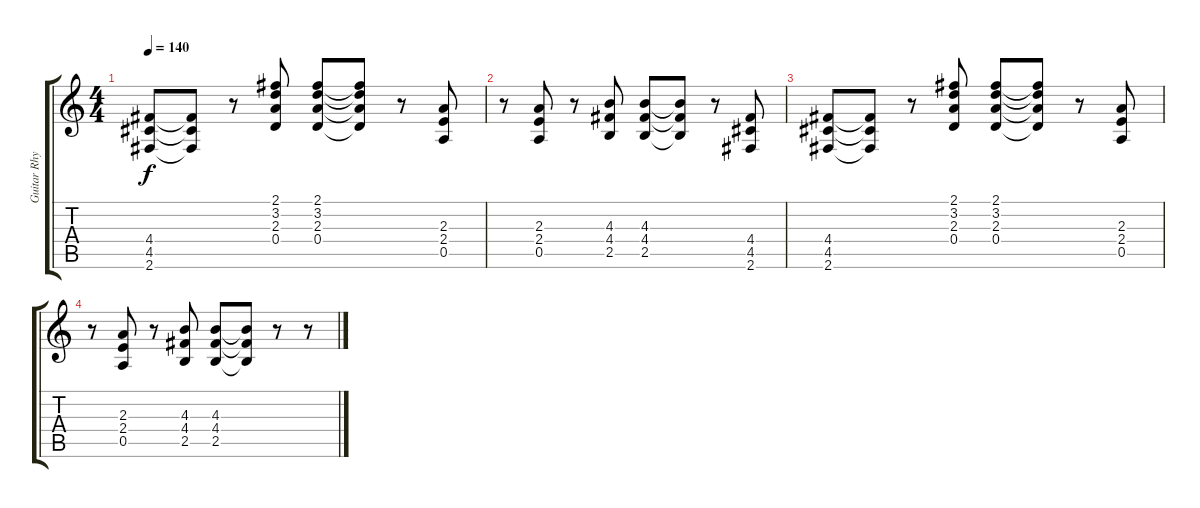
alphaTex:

\track ("Guitar Rhythm" "Guitar Rhy") {instrument overdrivenguitar}
\staff {score tabs}
\tuning (E4 B3 G3 D3 A2 E2) {hide}
\ts (4 4)
\tempo 140
\clef g2
\ks c
(4.4 4.5 2.6).8{dy f} (4.4{t} 4.5{t} 2.6{t}).8 r.8 (2.1 3.2 2.3 0.4).8 (2.1 3.2 2.3 0.4).8 (2.1{t} 3.2{t} 2.3{t} 0.4{t}).8 r.8 (2.3 2.4 0.5).8 |
r.8 (2.3 2.4 0.5).8 r.8 (4.3 4.4 2.5).8 (4.3 4.4 2.5).8 (4.3{t} 4.4{t} 2.5{t}).8 r.8 (4.4 4.5 2.6).8 |
(4.4 4.5 2.6).8 (4.4{t} 4.5{t} 2.6{t}).8 r.8 (2.1 3.2 2.3 0.4).8 (2.1 3.2 2.3 0.4).8 (2.1{t} 3.2{t} 2.3{t} 0.4{t}).8 r.8 (2.3 2.4 0.5).8 |
r.8 (2.3 2.4 0.5).8 r.8 (4.3 4.4 2.5).8 (4.3 4.4 2.5).8 (4.3{t} 4.4{t} 2.5{t}).8 r.8 r.8
